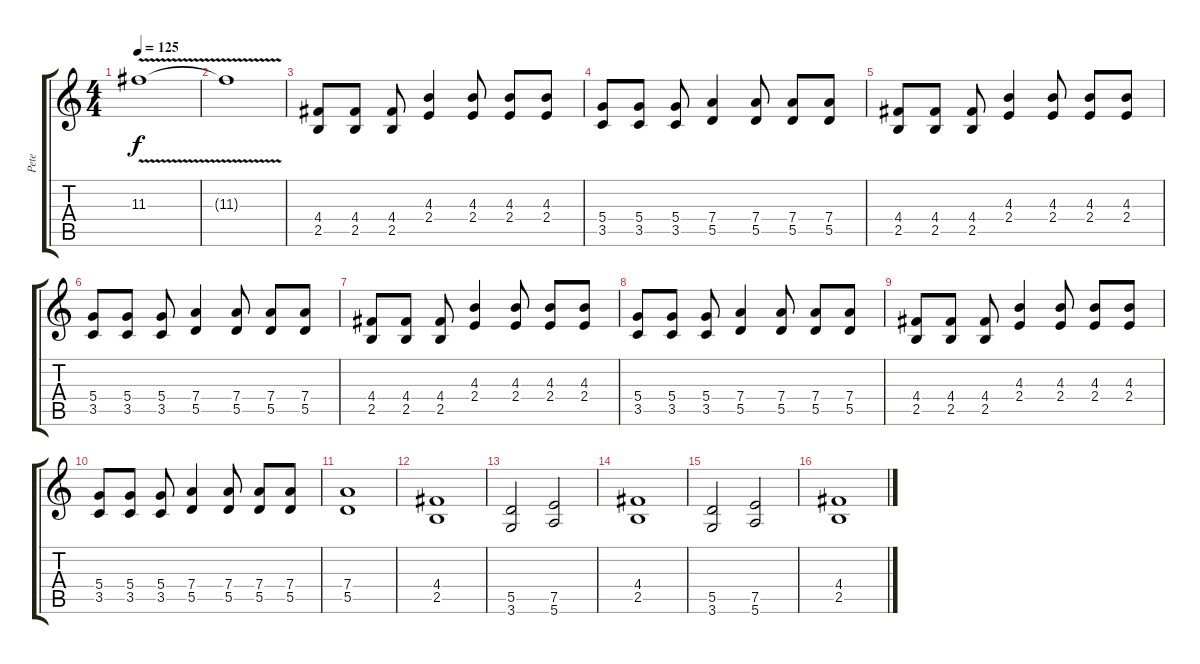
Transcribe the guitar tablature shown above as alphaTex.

\track ("Pete" "Pete") {instrument distortionguitar}
\staff {score tabs}
\tuning (E4 B3 G3 D3 A2 E2) {hide}
\ts (4 4)
\tempo 125
\clef g2
\ks c
11.3{v}.1{dy f} |
11.3{t}.1 |
(4.4 2.5).8 (4.4 2.5).8 (4.4 2.5).8 (4.3 2.4).4 (4.3 2.4).8 (4.3 2.4).8 (4.3 2.4).8 |
(5.4 3.5).8 (5.4 3.5).8 (5.4 3.5).8 (7.4 5.5).4 (7.4 5.5).8 (7.4 5.5).8 (7.4 5.5).8 |
(4.4 2.5).8 (4.4 2.5).8 (4.4 2.5).8 (4.3 2.4).4 (4.3 2.4).8 (4.3 2.4).8 (4.3 2.4).8 |
(5.4 3.5).8 (5.4 3.5).8 (5.4 3.5).8 (7.4 5.5).4 (7.4 5.5).8 (7.4 5.5).8 (7.4 5.5).8 |
(4.4 2.5).8 (4.4 2.5).8 (4.4 2.5).8 (4.3 2.4).4 (4.3 2.4).8 (4.3 2.4).8 (4.3 2.4).8 |
(5.4 3.5).8 (5.4 3.5).8 (5.4 3.5).8 (7.4 5.5).4 (7.4 5.5).8 (7.4 5.5).8 (7.4 5.5).8 |
(4.4 2.5).8 (4.4 2.5).8 (4.4 2.5).8 (4.3 2.4).4 (4.3 2.4).8 (4.3 2.4).8 (4.3 2.4).8 |
(5.4 3.5).8 (5.4 3.5).8 (5.4 3.5).8 (7.4 5.5).4 (7.4 5.5).8 (7.4 5.5).8 (7.4 5.5).8 |
(7.4 5.5).1 |
(4.4 2.5).1 |
(5.5 3.6).2 (7.5 5.6).2 |
(4.4 2.5).1 |
(5.5 3.6).2 (7.5 5.6).2 |
(4.4 2.5).1
